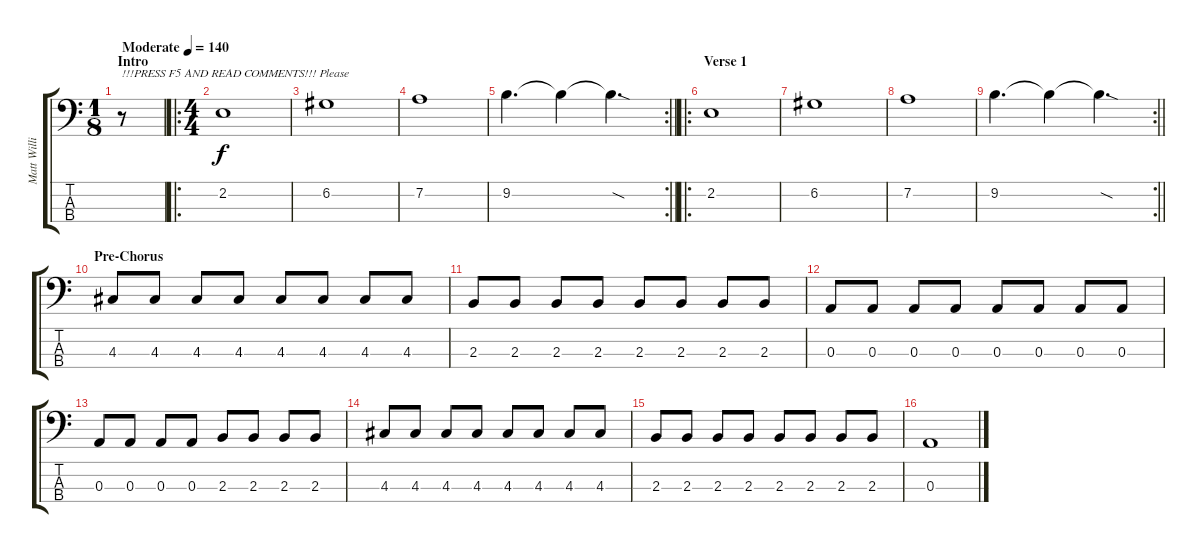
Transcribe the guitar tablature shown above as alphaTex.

\track ("Matt Willis" "Matt Willi") {instrument electricbassfinger}
\staff {score tabs}
\tuning (G2 D2 A1 D1) {hide}
\ts (1 8)
\section ("" "Intro")
\tempo (140 "Moderate")
\clef f4
\ks c
r.8{txt "!!!PRESS F5 AND READ COMMENTS!!! Please" dy f instrument electricbassfinger} |
\ro
\ts (4 4)
2.2.1 |
6.2.1 |
7.2.1 |
\rc 2
\barLineRight lightlight
9.2.4{d} 9.2{t}.4 9.2{sod t}.4{d} |
\ro
\section ("" "Verse 1")
2.2.1 |
6.2.1 |
7.2.1 |
\rc 2
\barLineRight lightlight
9.2.4{d} 9.2{t}.4 9.2{sod t}.4{d} |
\section ("" "Pre-Chorus")
4.3.8 4.3.8 4.3.8 4.3.8 4.3.8 4.3.8 4.3.8 4.3.8 |
2.3.8 2.3.8 2.3.8 2.3.8 2.3.8 2.3.8 2.3.8 2.3.8 |
0.3.8 0.3.8 0.3.8 0.3.8 0.3.8 0.3.8 0.3.8 0.3.8 |
0.3.8 0.3.8 0.3.8 0.3.8 2.3.8 2.3.8 2.3.8 2.3.8 |
4.3.8 4.3.8 4.3.8 4.3.8 4.3.8 4.3.8 4.3.8 4.3.8 |
2.3.8 2.3.8 2.3.8 2.3.8 2.3.8 2.3.8 2.3.8 2.3.8 |
0.3.1
